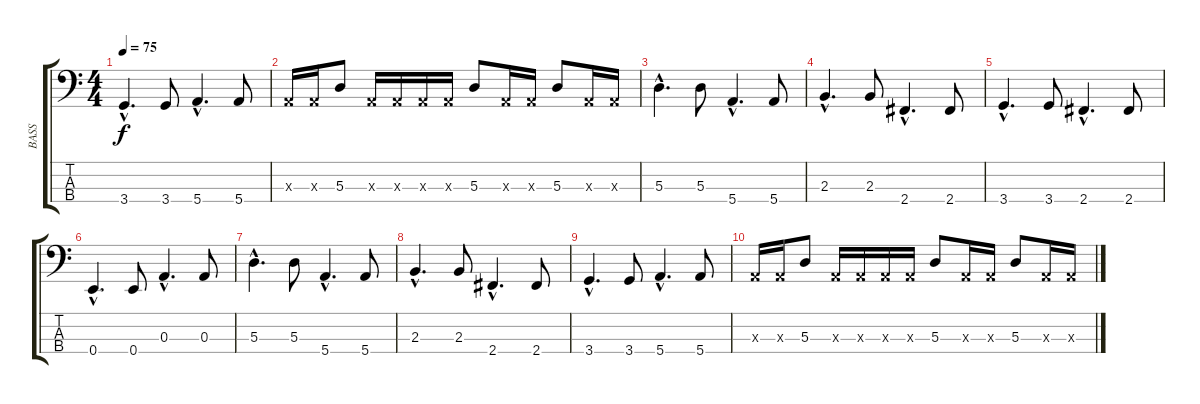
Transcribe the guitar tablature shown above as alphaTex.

\track ("BASS" "BASS") {instrument electricbassfinger}
\staff {score tabs}
\tuning (G2 D2 A1 E1) {hide}
\ts (4 4)
\tempo 75
\clef f4
\ks c
3.4{hac}.4{d dy f} 3.4.8 5.4{hac}.4{d} 5.4.8 |
0.3{x}.16 0.3{x}.16 5.3.8 0.3{x}.16 0.3{x}.16 0.3{x}.16 0.3{x}.16 5.3.8 0.3{x}.16 0.3{x}.16 5.3.8 0.3{x}.16 0.3{x}.16 |
5.3{hac}.4{d} 5.3.8 5.4{hac}.4{d} 5.4.8 |
2.3{hac}.4{d} 2.3.8 2.4{hac}.4{d} 2.4.8 |
3.4{hac}.4{d} 3.4.8 2.4{hac}.4{d} 2.4.8 |
0.4{hac}.4{d} 0.4.8 0.3{hac}.4{d} 0.3.8 |
5.3{hac}.4{d} 5.3.8 5.4{hac}.4{d} 5.4.8 |
2.3{hac}.4{d} 2.3.8 2.4{hac}.4{d} 2.4.8 |
3.4{hac}.4{d} 3.4.8 5.4{hac}.4{d} 5.4.8 |
0.3{x}.16 0.3{x}.16 5.3.8 0.3{x}.16 0.3{x}.16 0.3{x}.16 0.3{x}.16 5.3.8 0.3{x}.16 0.3{x}.16 5.3.8 0.3{x}.16 0.3{x}.16
